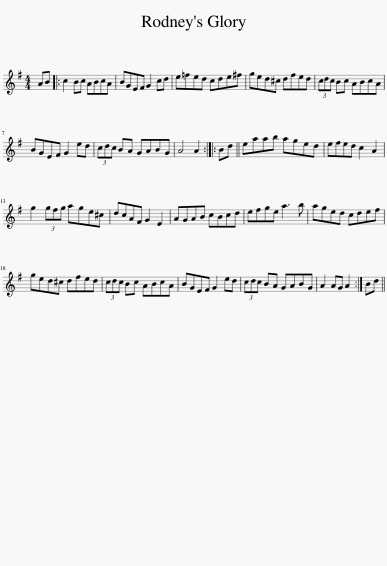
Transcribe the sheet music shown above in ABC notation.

X:1
L:1/8
M:4/4
I:linebreak $
K:G
V:1 treble
V:1
 AB |: c2 Bc ABcA | BGEF G2 cd | e=fed cde^f | ged^c dfed | %5
 (3cdc Bc ABcA |$ BGEF G2 ed | (3cdc BA GABG | A4 A2 :: Bd || %10
 eaab aged | efed c2 A2 |$ g2 (3gfg age^c | dcAF G2 E2 | AGAB cBcd | %15
 efge a3 b | aged cdef |$ ged^c dfed | (3cdc Bc ABcA | BGEF G2 ed | %20
 (3cdc BA GABG | A2 AG A2 :| Bd || %23
